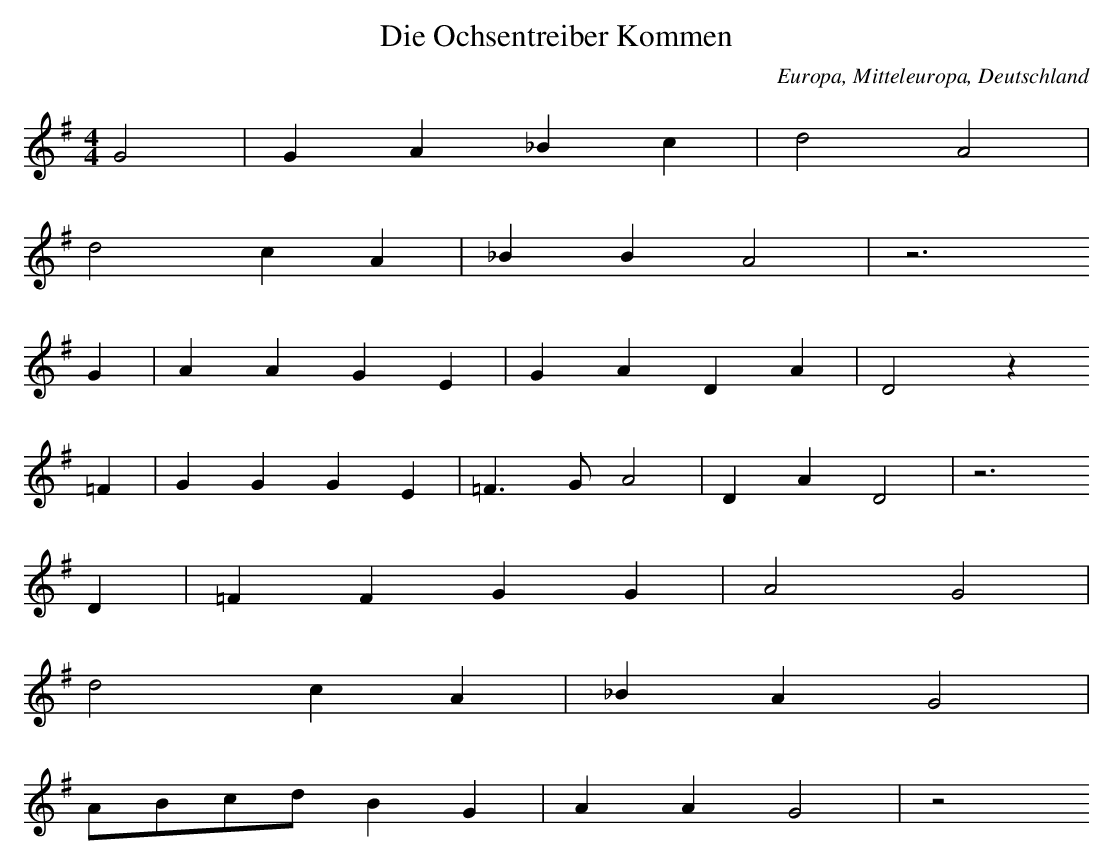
X:1
T: Die Ochsentreiber Kommen
O: Europa, Mitteleuropa, Deutschland
M: 4/4
L: 1/8
K: G
G4 | G2A2_B2c2 | d4A4 |
d4c2A2 | _B2B2A4 | z6
G2 | A2A2G2E2 | G2A2D2A2 | D4z2
=F2 | G2G2G2E2 | =F3GA4 | D2A2D4 | z6
D2 | =F2F2G2G2 | A4G4 |
d4c2A2 | _B2A2G4 |
ABcdB2G2 | A2A2G4 | z4
